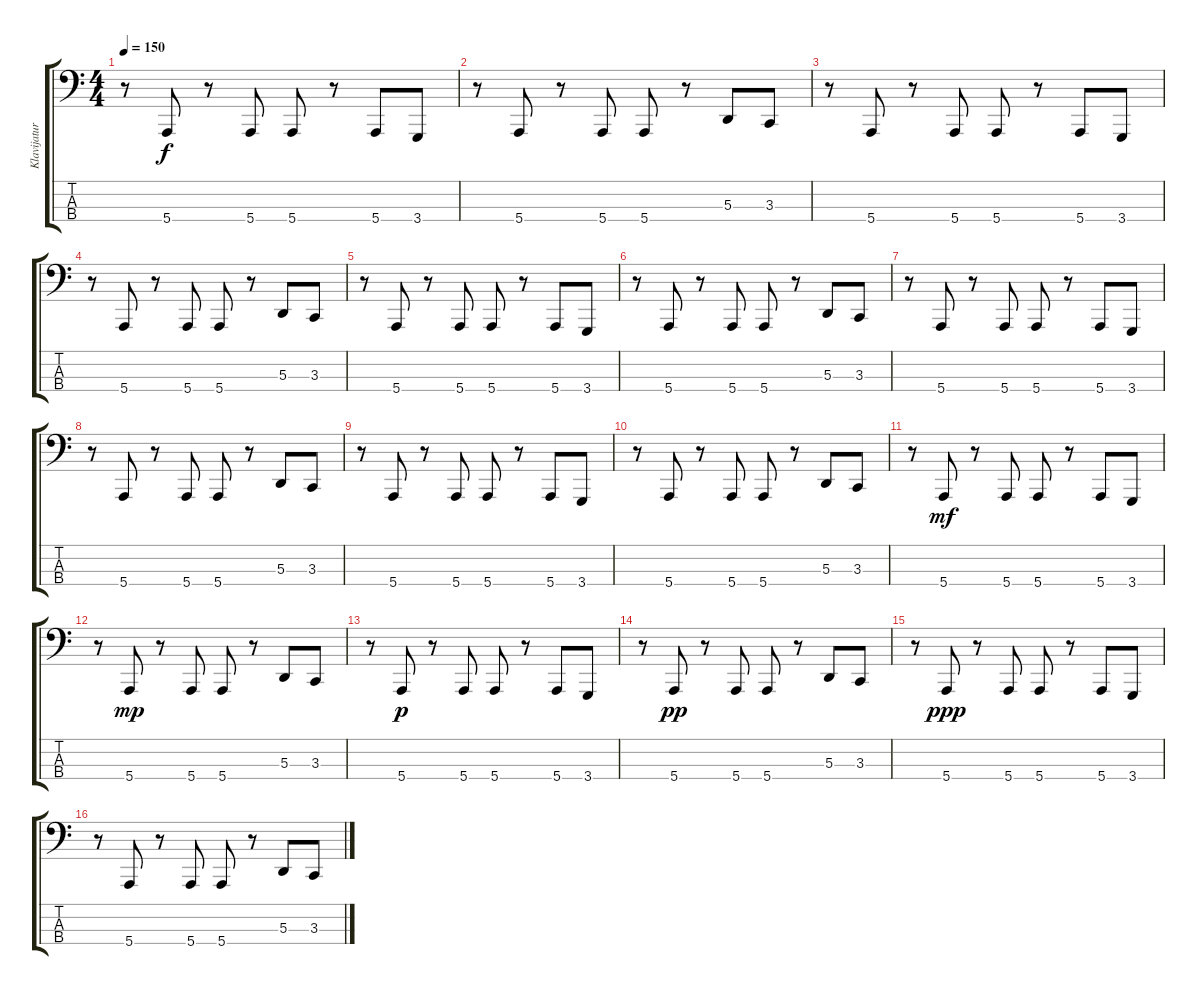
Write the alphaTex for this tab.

\track ("Klavijatura 2" "Klavijatur") {instrument harpsichord}
\staff {score tabs}
\tuning (G2 D2 A1 E1) {hide}
\ts (4 4)
\tempo 150
\clef f4
\ks c
r.8{dy f} 5.4.8 r.8 5.4.8 5.4.8 r.8 5.4.8 3.4.8 |
r.8 5.4.8 r.8 5.4.8 5.4.8 r.8 5.3.8 3.3.8 |
r.8 5.4.8 r.8 5.4.8 5.4.8 r.8 5.4.8 3.4.8 |
r.8 5.4.8 r.8 5.4.8 5.4.8 r.8 5.3.8 3.3.8 |
r.8 5.4.8 r.8 5.4.8 5.4.8 r.8 5.4.8 3.4.8 |
r.8 5.4.8 r.8 5.4.8 5.4.8 r.8 5.3.8 3.3.8 |
r.8 5.4.8 r.8 5.4.8 5.4.8 r.8 5.4.8 3.4.8 |
r.8 5.4.8 r.8 5.4.8 5.4.8 r.8 5.3.8 3.3.8 |
r.8 5.4.8 r.8 5.4.8 5.4.8 r.8 5.4.8 3.4.8 |
r.8 5.4.8 r.8 5.4.8 5.4.8 r.8 5.3.8 3.3.8 |
r.8 5.4.8{dy mf} r.8 5.4.8 5.4.8 r.8 5.4.8 3.4.8 |
r.8 5.4.8{dy mp} r.8 5.4.8 5.4.8 r.8 5.3.8 3.3.8 |
r.8 5.4.8{dy p} r.8 5.4.8 5.4.8 r.8 5.4.8 3.4.8 |
r.8 5.4.8{dy pp} r.8 5.4.8 5.4.8 r.8 5.3.8 3.3.8 |
r.8 5.4.8{dy ppp} r.8 5.4.8 5.4.8 r.8 5.4.8 3.4.8 |
r.8 5.4.8 r.8 5.4.8 5.4.8 r.8 5.3.8 3.3.8
